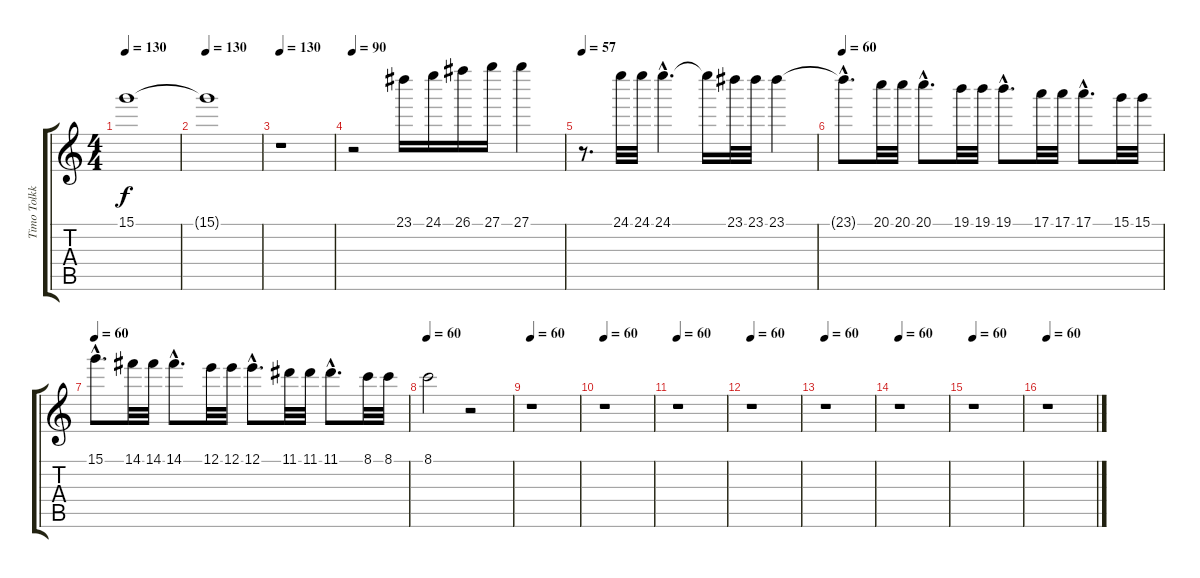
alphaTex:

\track ("Timo Tolkki (Guitar 1 Lead)" "Timo Tolkk") {instrument overdrivenguitar}
\staff {score tabs}
\tuning (E4 B3 G3 D3 A2 E2) {hide}
\ts (4 4)
\tempo 130
\clef g2
\ks c
15.1.1{dy f} |
\tempo 130
15.1{t}.1 |
\tempo 130
r.1 |
\tempo 130
\tempo 90
r.2 23.1.16 24.1.16 26.1.16 27.1.16 27.1.4 |
\tempo 130
\tempo 57
r.8{d} 24.1.32 24.1.32 24.1{hac}.4{d} 24.1{t}.16 23.1.32 23.1.32 23.1.4 |
\tempo 130
\tempo 60
23.1{hac t}.8{d} 20.1.32{volume 13} 20.1.32{volume 13} 20.1{hac}.8{d volume 13} 19.1.32{volume 12} 19.1.32{volume 12} 19.1{hac}.8{d volume 12} 17.1.32{volume 11} 17.1.32 17.1{hac}.8{d volume 11} 15.1.32{volume 11} 15.1.32{volume 10} |
\tempo 60
15.1{hac}.8{d volume 10} 14.1.32{volume 10} 14.1.32{volume 10} 14.1{hac}.8{d} 12.1.32{volume 9} 12.1.32{volume 9} 12.1{hac}.8{d volume 9} 11.1.32{volume 8} 11.1.32{volume 8} 11.1{hac}.8{d volume 8} 8.1.32{volume 7} 8.1.32 |
\tempo 60
8.1.2{volume 7} r.2 |
\tempo 60
r.1 |
\tempo 60
r.1 |
\tempo 60
r.1 |
\tempo 60
r.1 |
\tempo 60
r.1 |
\tempo 60
r.1 |
\tempo 60
r.1 |
\tempo 60
r.1
